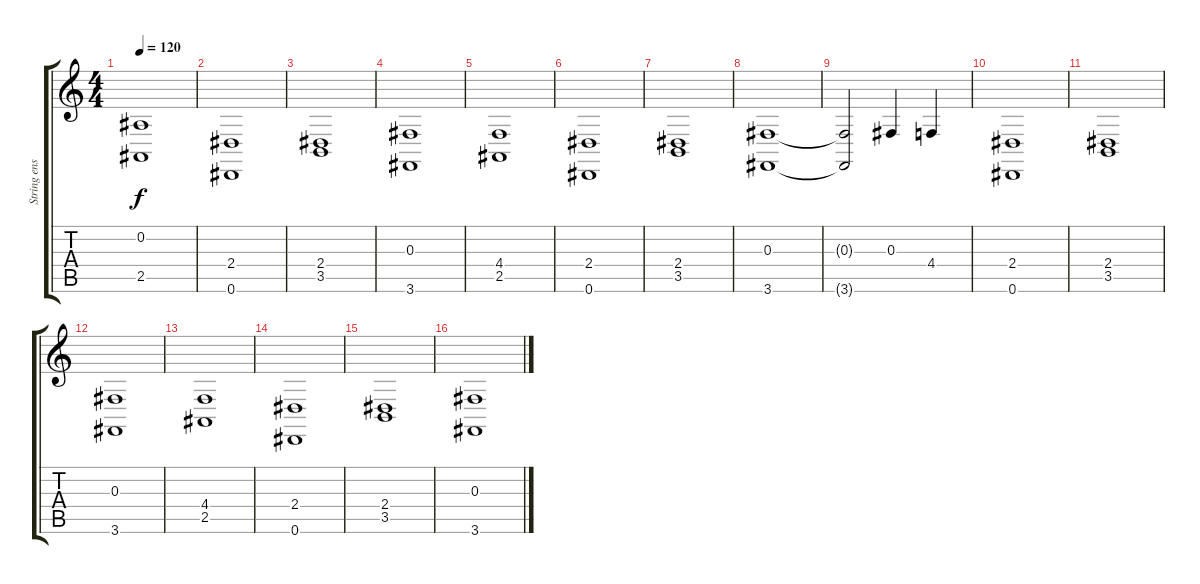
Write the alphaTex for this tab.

\track ("String ensemble" "String ens") {instrument stringensemble1}
\staff {score tabs}
\tuning (Eb4 Bb3 Gb3 Db3 Ab2 Eb2) {hide}
\ts (4 4)
\tempo 120
\clef g2
\ks c
(0.2 2.5).1{dy f} |
(2.4 0.6).1 |
(2.4 3.5).1 |
(0.3 3.6).1 |
(4.4 2.5).1 |
(2.4 0.6).1 |
(2.4 3.5).1 |
(0.3 3.6).1 |
(0.3{t} 3.6{t}).2 0.3.4 4.4.4 |
(2.4 0.6).1 |
(2.4 3.5).1 |
(0.3 3.6).1 |
(4.4 2.5).1 |
(2.4 0.6).1 |
(2.4 3.5).1 |
(0.3 3.6).1
